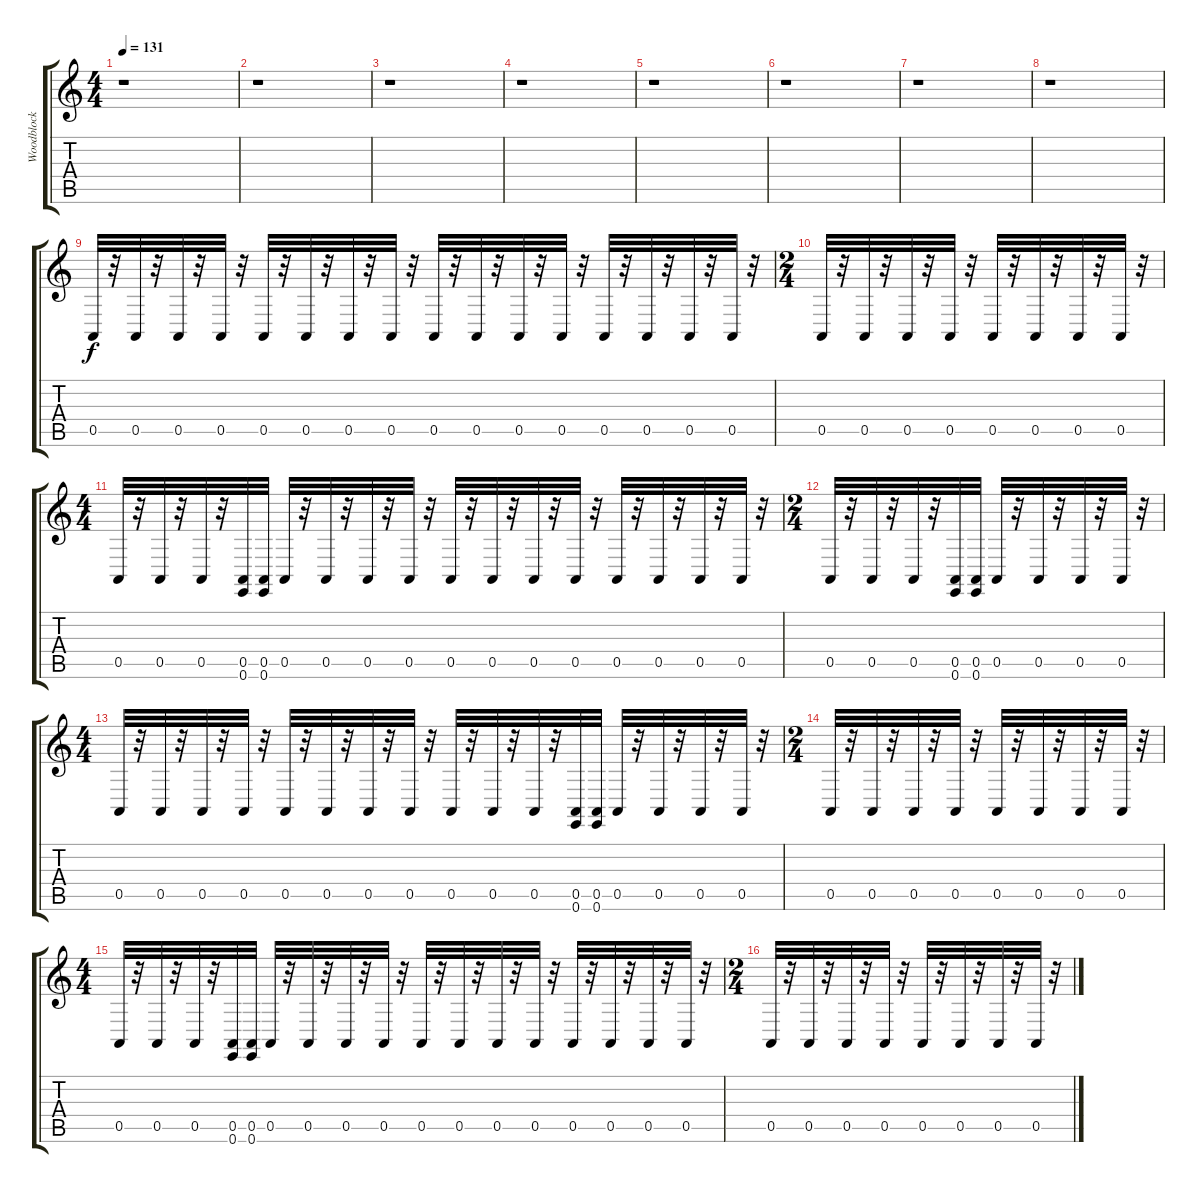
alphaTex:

\track ("Woodblock" "Woodblock") {instrument woodblock}
\staff {score tabs}
\tuning (E4 B3 G3 D3 A2 E2) {hide}
\ts (4 4)
\tempo 131
\clef g2
\ks c
r.1{dy f} |
r.1 |
r.1 |
r.1 |
r.1 |
r.1 |
r.1 |
r.1 |
0.5.32 r.32 0.5.32 r.32 0.5.32 r.32 0.5.32 r.32 0.5.32 r.32 0.5.32 r.32 0.5.32 r.32 0.5.32 r.32 0.5.32 r.32 0.5.32 r.32 0.5.32 r.32 0.5.32 r.32 0.5.32 r.32 0.5.32 r.32 0.5.32 r.32 0.5.32 r.32 |
\ts (2 4)
0.5.32 r.32 0.5.32 r.32 0.5.32 r.32 0.5.32 r.32 0.5.32 r.32 0.5.32 r.32 0.5.32 r.32 0.5.32 r.32 |
\ts (4 4)
0.5.32 r.32 0.5.32 r.32 0.5.32 r.32 (0.5 0.6).32 (0.5 0.6).32 0.5.32 r.32 0.5.32 r.32 0.5.32 r.32 0.5.32 r.32 0.5.32 r.32 0.5.32 r.32 0.5.32 r.32 0.5.32 r.32 0.5.32 r.32 0.5.32 r.32 0.5.32 r.32 0.5.32 r.32 |
\ts (2 4)
0.5.32 r.32 0.5.32 r.32 0.5.32 r.32 (0.5 0.6).32 (0.5 0.6).32 0.5.32 r.32 0.5.32 r.32 0.5.32 r.32 0.5.32 r.32 |
\ts (4 4)
0.5.32 r.32 0.5.32 r.32 0.5.32 r.32 0.5.32 r.32 0.5.32 r.32 0.5.32 r.32 0.5.32 r.32 0.5.32 r.32 0.5.32 r.32 0.5.32 r.32 0.5.32 r.32 (0.5 0.6).32 (0.5 0.6).32 0.5.32 r.32 0.5.32 r.32 0.5.32 r.32 0.5.32 r.32 |
\ts (2 4)
0.5.32 r.32 0.5.32 r.32 0.5.32 r.32 0.5.32 r.32 0.5.32 r.32 0.5.32 r.32 0.5.32 r.32 0.5.32 r.32 |
\ts (4 4)
0.5.32 r.32 0.5.32 r.32 0.5.32 r.32 (0.5 0.6).32 (0.5 0.6).32 0.5.32 r.32 0.5.32 r.32 0.5.32 r.32 0.5.32 r.32 0.5.32 r.32 0.5.32 r.32 0.5.32 r.32 0.5.32 r.32 0.5.32 r.32 0.5.32 r.32 0.5.32 r.32 0.5.32 r.32 |
\ts (2 4)
0.5.32 r.32 0.5.32 r.32 0.5.32 r.32 0.5.32 r.32 0.5.32 r.32 0.5.32 r.32 0.5.32 r.32 0.5.32 r.32
